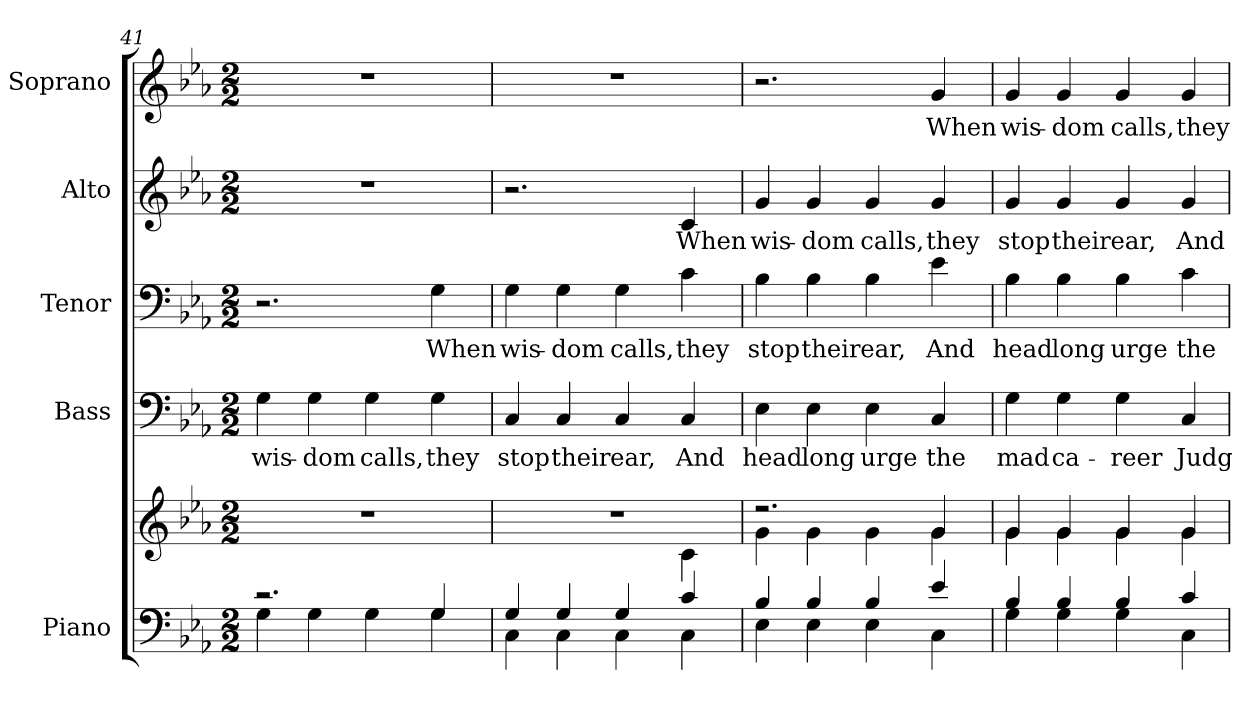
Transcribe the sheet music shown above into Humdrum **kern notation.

**kern	**kern	**kern	**text	**kern	**text	**kern	**text	**kern	**text
*part5	*part5	*part4	*part4	*part3	*part3	*part2	*part2	*part1	*part1
*staff6	*staff5	*staff4	*staff4	*staff3	*staff3	*staff2	*staff2	*staff1	*staff1
*I"Piano	*	*I"Bass	*	*I"Tenor	*	*I"Alto	*	*I"Soprano	*
*I'Pno.	*	*I'B.	*	*I'T.	*	*I'A.	*	*I'S.	*
*clefF4	*clefG2	*clefF4	*	*clefF4	*	*clefG2	*	*clefG2	*
*k[b-e-a-]	*k[b-e-a-]	*k[b-e-a-]	*	*k[b-e-a-]	*	*k[b-e-a-]	*	*k[b-e-a-]	*
*E-:	*E-:	*E-:	*	*E-:	*	*E-:	*	*E-:	*
*M2/2	*M2/2	*M2/2	*	*M2/2	*	*M2/2	*	*M2/2	*
=41	=41	=41	=41	=41	=41	=41	=41	=41	=41
*^	*	*	*	*	*	*	*	*	*
!	!	!	!	!LO:LY:b:color=#000000	!	!	!	!	!	!
2.r	4Gi\	1r	4Gi\	wis-	2.r	.	1r	.	1r	.
!	!	!	!	!LO:LY:b:color=#000000	!	!	!	!	!	!
.	4Gi\	.	4Gi\	-dom	.	.	.	.	.	.
!	!	!	!	!LO:LY:b:color=#000000	!	!	!	!	!	!
.	4Gi\	.	4Gi\	calls,	.	.	.	.	.	.
!	!	!	!	!LO:LY:b:color=#000000	!	!	!	!	!	!
!	!	!	!	!	!	!LO:LY:b:color=#000000	!	!	!	!
4Gi/	4Gi\	.	4Gi\	they	4Gi\	When	.	.	.	.
=42	=42	=42	=42	=42	=42	=42	=42	=42	=42	=42
*	*	*^	*	*	*	*	*	*	*	*
!	!	!	!	!	!LO:LY:b:color=#000000	!	!	!	!	!	!
!	!	!	!	!	!	!	!LO:LY:b:color=#000000	!	!	!	!
4Gi/	4Ci\	1r	2.ryy	4Ci/	stop	4Gi\	wis-	2.r	.	1r	.
!	!	!	!	!	!LO:LY:b:color=#000000	!	!	!	!	!	!
!	!	!	!	!	!	!	!LO:LY:b:color=#000000	!	!	!	!
4Gi/	4Ci\	.	.	4Ci/	their	4Gi\	-dom	.	.	.	.
!	!	!	!	!	!LO:LY:b:color=#000000	!	!	!	!	!	!
!	!	!	!	!	!	!	!LO:LY:b:color=#000000	!	!	!	!
4Gi/	4Ci\	.	.	4Ci/	ear,	4Gi\	calls,	.	.	.	.
!	!	!	!	!	!LO:LY:b:color=#000000	!	!	!	!	!	!
!	!	!	!	!	!	!	!LO:LY:b:color=#000000	!	!	!	!
!	!	!	!	!	!	!	!	!	!LO:LY:b:color=#000000	!	!
4ci/	4Ci\	.	4ci\	4Ci/	And	4ci\	they	4ci/	When	.	.
!!LO:LB:g=z
=43	=43	=43	=43	=43	=43	=43	=43	=43	=43	=43	=43
!	!	!	!	!	!LO:LY:b:color=#000000	!	!	!	!	!	!
!	!	!	!	!	!	!	!LO:LY:b:color=#000000	!	!	!	!
!	!	!	!	!	!	!	!	!	!LO:LY:b:color=#000000	!	!
4B-i/	4E-i\	2.r	4gi\	4E-i\	head	4B-i\	stop	4gi/	wis-	2.r	.
!	!	!	!	!	!LO:LY:b:color=#000000	!	!	!	!	!	!
!	!	!	!	!	!	!	!LO:LY:b:color=#000000	!	!	!	!
!	!	!	!	!	!	!	!	!	!LO:LY:b:color=#000000	!	!
4B-i/	4E-i\	.	4gi\	4E-i\	long	4B-i\	their	4gi/	-dom	.	.
!	!	!	!	!	!LO:LY:b:color=#000000	!	!	!	!	!	!
!	!	!	!	!	!	!	!LO:LY:b:color=#000000	!	!	!	!
!	!	!	!	!	!	!	!	!	!LO:LY:b:color=#000000	!	!
4B-i/	4E-i\	.	4gi\	4E-i\	urge	4B-i\	ear,	4gi/	calls,	.	.
!	!	!	!	!	!LO:LY:b:color=#000000	!	!	!	!	!	!
!	!	!	!	!	!	!	!LO:LY:b:color=#000000	!	!	!	!
!	!	!	!	!	!	!	!	!	!LO:LY:b:color=#000000	!	!
!	!	!	!	!	!	!	!	!	!	!	!LO:LY:b:color=#000000
4e-i/	4Ci\	4gi/	4gi\	4Ci/	the	4e-i\	And	4gi/	they	4gi/	When
=44	=44	=44	=44	=44	=44	=44	=44	=44	=44	=44	=44
!	!	!	!	!	!LO:LY:b:color=#000000	!	!	!	!	!	!
!	!	!	!	!	!	!	!LO:LY:b:color=#000000	!	!	!	!
!	!	!	!	!	!	!	!	!	!LO:LY:b:color=#000000	!	!
!	!	!	!	!	!	!	!	!	!	!	!LO:LY:b:color=#000000
4B-i/	4Gi\	4gi/	4gi\	4Gi\	mad	4B-i\	head	4gi/	stop	4gi/	wis-
!	!	!	!	!	!LO:LY:b:color=#000000	!	!	!	!	!	!
!	!	!	!	!	!	!	!LO:LY:b:color=#000000	!	!	!	!
!	!	!	!	!	!	!	!	!	!LO:LY:b:color=#000000	!	!
!	!	!	!	!	!	!	!	!	!	!	!LO:LY:b:color=#000000
4B-i/	4Gi\	4gi/	4gi\	4Gi\	ca-	4B-i\	long	4gi/	their	4gi/	-dom
!	!	!	!	!	!LO:LY:b:color=#000000	!	!	!	!	!	!
!	!	!	!	!	!	!	!LO:LY:b:color=#000000	!	!	!	!
!	!	!	!	!	!	!	!	!	!LO:LY:b:color=#000000	!	!
!	!	!	!	!	!	!	!	!	!	!	!LO:LY:b:color=#000000
4B-i/	4Gi\	4gi/	4gi\	4Gi\	-reer	4B-i\	urge	4gi/	ear,	4gi/	calls,
!	!	!	!	!	!LO:LY:b:color=#000000	!	!	!	!	!	!
!	!	!	!	!	!	!	!LO:LY:b:color=#000000	!	!	!	!
!	!	!	!	!	!	!	!	!	!LO:LY:b:color=#000000	!	!
!	!	!	!	!	!	!	!	!	!	!	!LO:LY:b:color=#000000
4ci/	4Ci\	4gi/	4gi\	4Ci/	Judg-	4ci\	the	4gi/	And	4gi/	they
*v	*v	*	*	*	*	*	*	*	*	*	*
*	*v	*v	*	*	*	*	*	*	*	*
=	=	=	=	=	=	=	=	=	=
*-	*-	*-	*-	*-	*-	*-	*-	*-	*-
